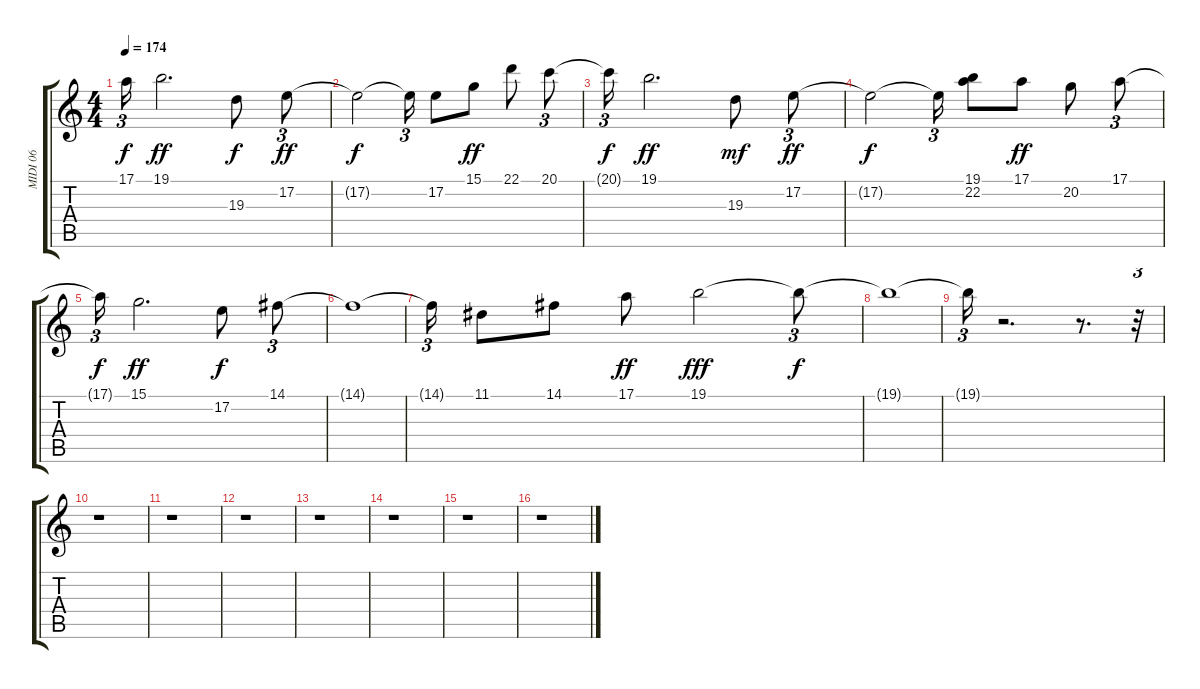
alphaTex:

\track ("MIDI 06" "MIDI 06") {instrument flute}
\staff {score tabs}
\tuning (E4 B3 G3 D3 A2 E2) {hide}
\ts (4 4)
\tempo 174
\clef g2
\ks c
17.1{t}.16{tu (3 2) dy f} 19.1.2{d dy ff} 19.3.8{dy f} 17.2.8{tu (3 2) dy ff} |
17.2{t}.2{dy f} 17.2{t}.16{tu (3 2)} 17.2.8 15.1.8{dy ff} 22.1.8 20.1.8{tu (3 2)} |
20.1{t}.16{tu (3 2) dy f} 19.1.2{d dy ff} 19.3.8{dy mf} 17.2.8{tu (3 2) dy ff} |
17.2{t}.2{dy f} 17.2{t}.16{tu (3 2)} (19.1 22.2).8 17.1.8{dy ff} 20.2.8 17.1.8{tu (3 2)} |
17.1{t}.16{tu (3 2) dy f} 15.1.2{d dy ff} 17.2.8{dy f} 14.1.8{tu (3 2)} |
14.1{t}.1 |
14.1{t}.16{tu (3 2)} 11.1.8 14.1.8 17.1.8{dy ff} 19.1.2{dy fff} 19.1{t}.8{tu (3 2) dy f} |
19.1{t}.1 |
19.1{t}.16{tu (3 2)} r.2{d} r.8{d} r.32{tu (3 2)} |
r.1 |
r.1 |
r.1 |
r.1 |
r.1 |
r.1 |
r.1
